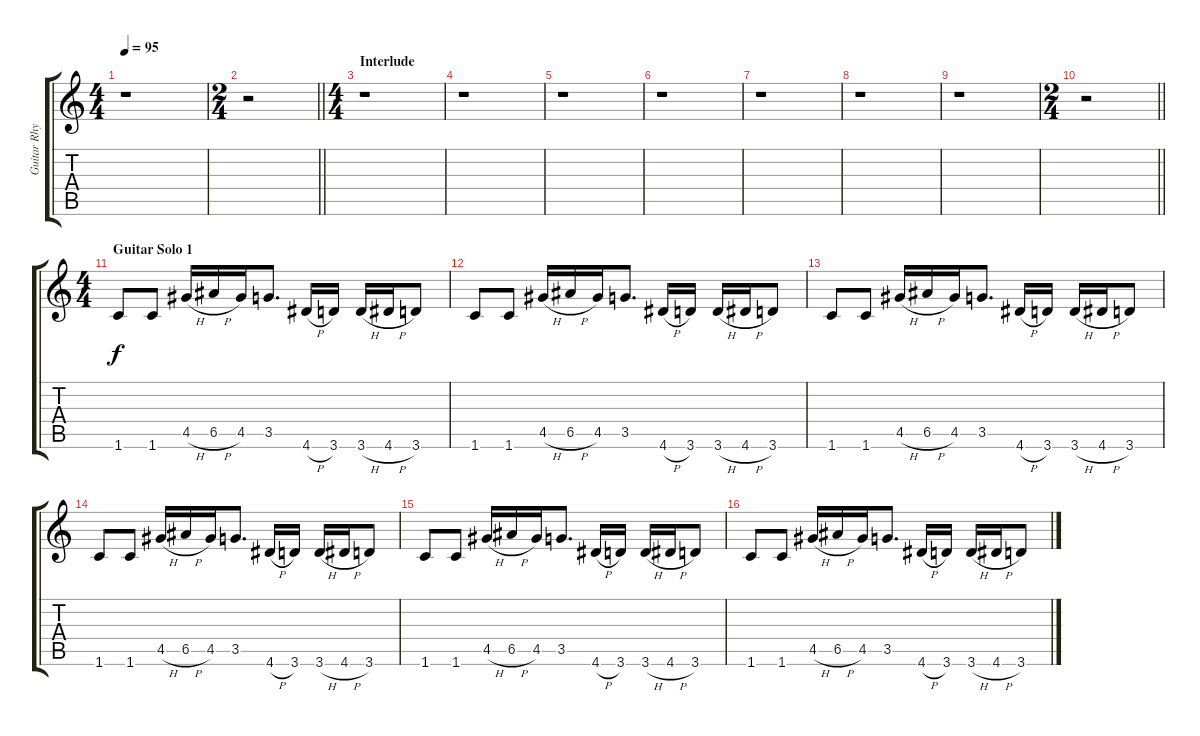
\track ("Guitar Rhythm" "Guitar Rhy") {instrument distortionguitar}
\staff {score tabs}
\tuning (B3 Gb3 D3 A2 E2 B1) {hide}
\ts (4 4)
\tempo 95
\clef g2
\ks c
r.1{dy f} |
\ts (2 4)
\barLineRight lightlight
r.2 |
\ts (4 4)
\section ("" "Interlude")
r.1 |
r.1 |
r.1 |
r.1 |
r.1 |
r.1 |
r.1 |
\ts (2 4)
\barLineRight lightlight
r.2 |
\ts (4 4)
\section ("" "Guitar Solo 1")
1.6.8{ot 8vb} 1.6.8{ot 8vb} 4.5{h}.16{ot 8vb} 6.5{h}.16{ot 8vb} 4.5.16{ot 8vb} 3.5.8{d ot 8vb} 4.6{h}.16{ot 8vb} 3.6.16{ot 8vb} 3.6{h}.16{ot 8vb} 4.6{h}.16{ot 8vb} 3.6.8{ot 8vb} |
1.6.8{ot 8vb} 1.6.8{ot 8vb} 4.5{h}.16{ot 8vb} 6.5{h}.16{ot 8vb} 4.5.16{ot 8vb} 3.5.8{d ot 8vb} 4.6{h}.16{ot 8vb} 3.6.16{ot 8vb} 3.6{h}.16{ot 8vb} 4.6{h}.16{ot 8vb} 3.6.8{ot 8vb} |
1.6.8{ot 8vb} 1.6.8{ot 8vb} 4.5{h}.16{ot 8vb} 6.5{h}.16{ot 8vb} 4.5.16{ot 8vb} 3.5.8{d ot 8vb} 4.6{h}.16{ot 8vb} 3.6.16{ot 8vb} 3.6{h}.16{ot 8vb} 4.6{h}.16{ot 8vb} 3.6.8{ot 8vb} |
1.6.8{ot 8vb} 1.6.8{ot 8vb} 4.5{h}.16{ot 8vb} 6.5{h}.16{ot 8vb} 4.5.16{ot 8vb} 3.5.8{d ot 8vb} 4.6{h}.16{ot 8vb} 3.6.16{ot 8vb} 3.6{h}.16{ot 8vb} 4.6{h}.16{ot 8vb} 3.6.8{ot 8vb} |
1.6.8{ot 8vb} 1.6.8{ot 8vb} 4.5{h}.16{ot 8vb} 6.5{h}.16{ot 8vb} 4.5.16{ot 8vb} 3.5.8{d ot 8vb} 4.6{h}.16{ot 8vb} 3.6.16{ot 8vb} 3.6{h}.16{ot 8vb} 4.6{h}.16{ot 8vb} 3.6.8{ot 8vb} |
1.6.8{ot 8vb} 1.6.8{ot 8vb} 4.5{h}.16{ot 8vb} 6.5{h}.16{ot 8vb} 4.5.16{ot 8vb} 3.5.8{d ot 8vb} 4.6{h}.16{ot 8vb} 3.6.16{ot 8vb} 3.6{h}.16{ot 8vb} 4.6{h}.16{ot 8vb} 3.6.8{ot 8vb}
